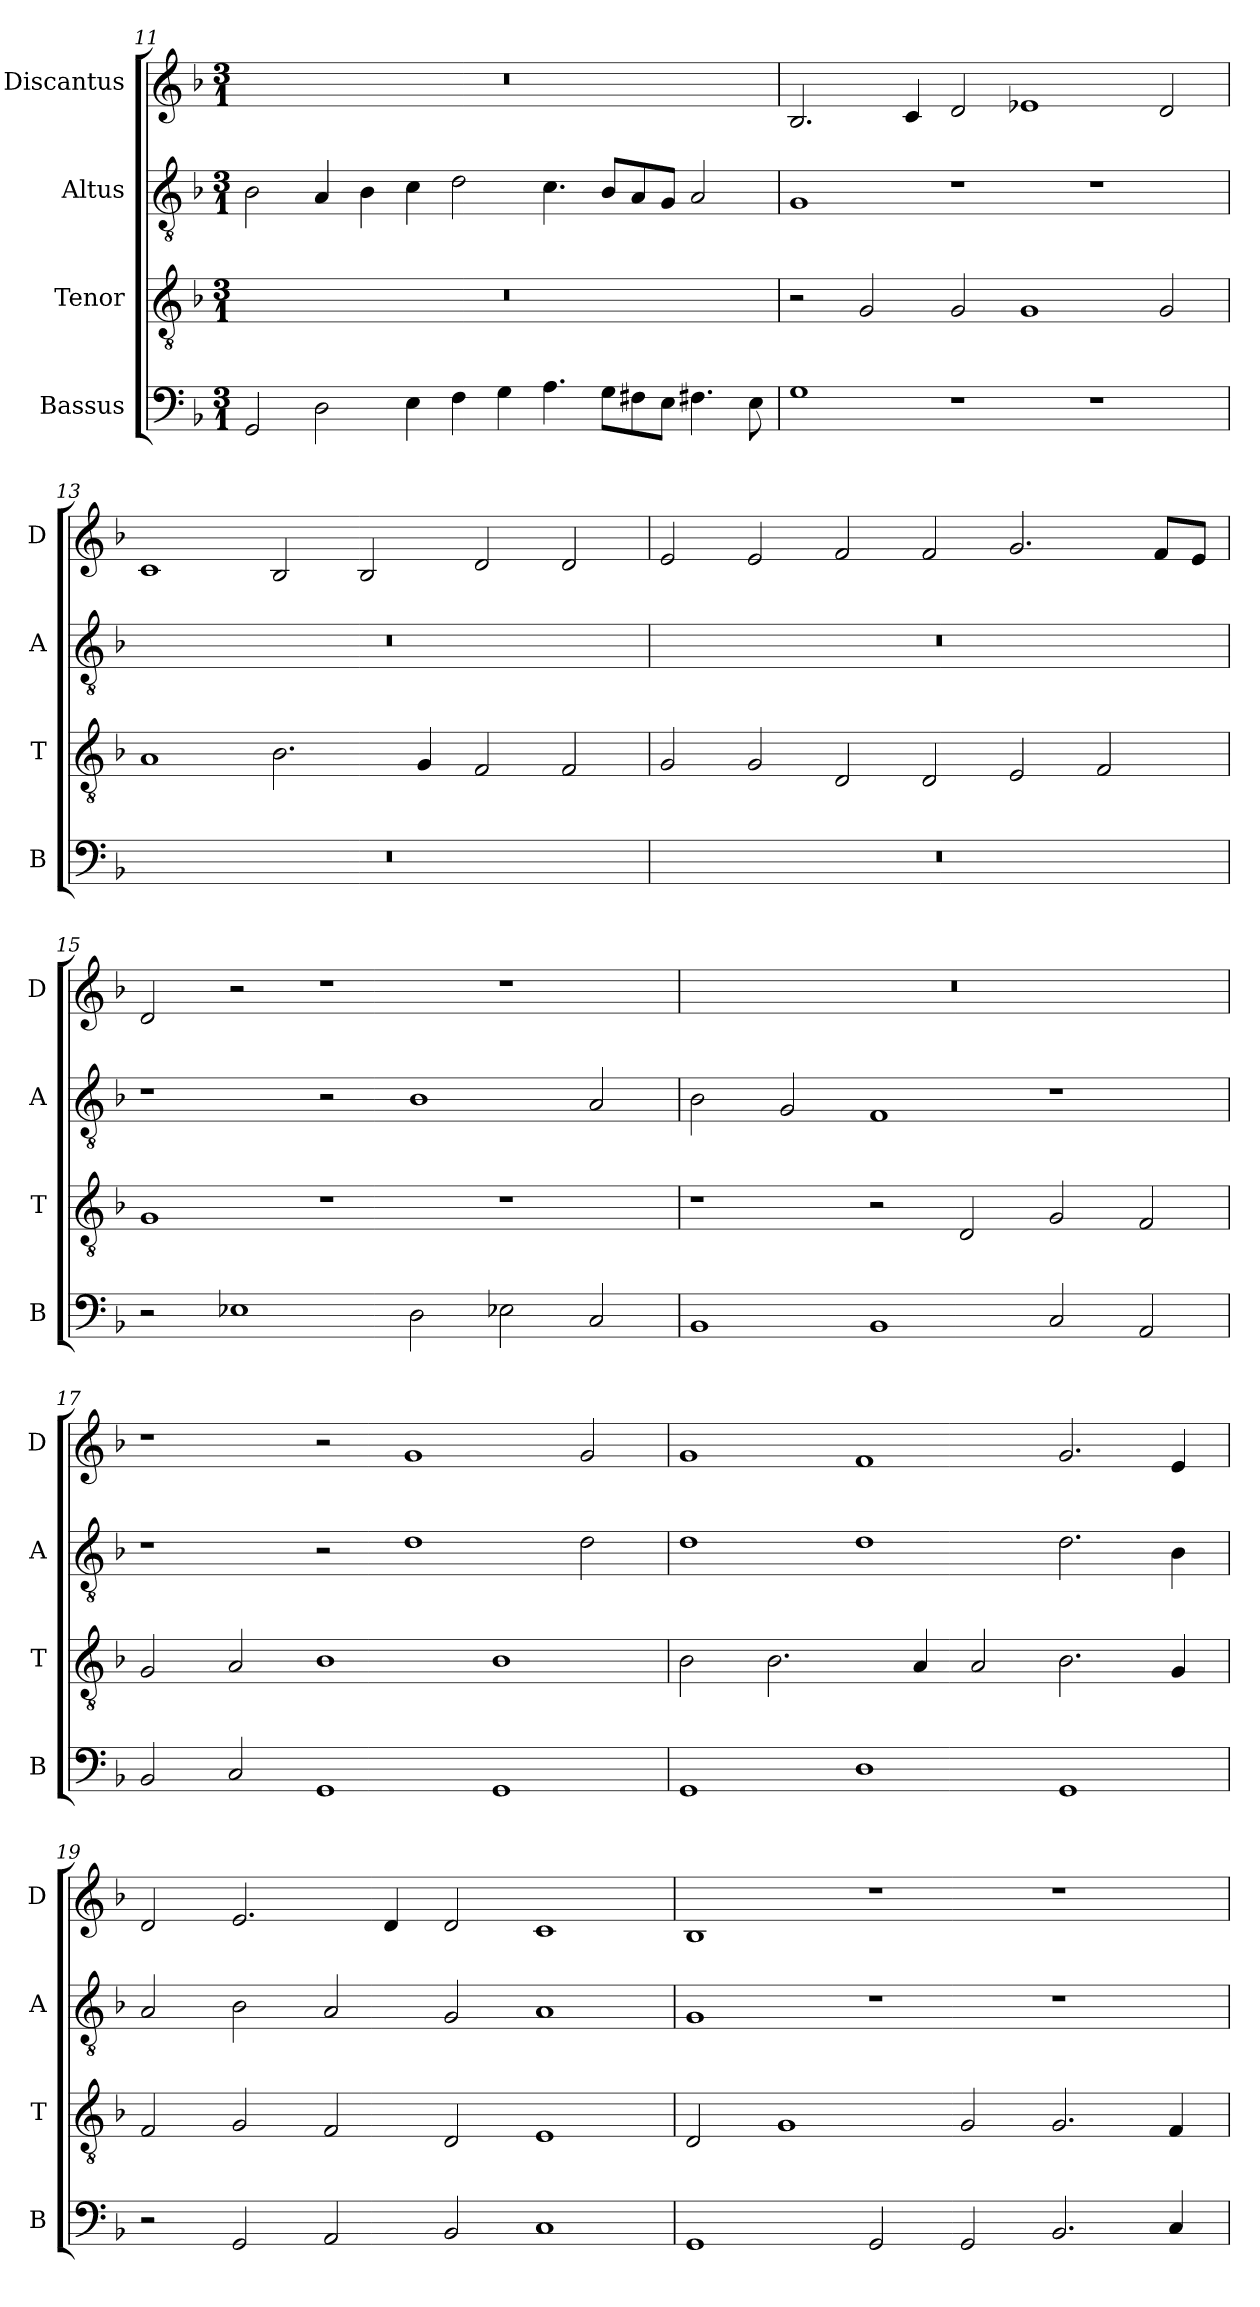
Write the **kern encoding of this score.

**kern	**kern	**kern	**kern
*part4	*part3	*part2	*part1
*staff4	*staff3	*staff2	*staff1
*I"Bassus	*I"Tenor	*I"Altus	*I"Discantus
*I'B	*I'T	*I'A	*I'D
*clefF4	*clefGv2	*clefGv2	*clefG2
*k[b-]	*k[b-]	*k[b-]	*k[b-]
*M3/1	*M3/1	*M3/1	*M3/1
=11	=11	=11	=11
2GG/	0.r	2B-\	0.r
2D\	.	4A/	.
.	.	4B-\	.
4E\	.	4c\	.
4F\	.	2d\	.
4G\	.	.	.
4.A\	.	4.c\	.
8G\L	.	8B-/L	.
8F#X\	.	8A/	.
8E\J	.	8G/J	.
4.F#X\	.	2A/	.
8E\	.	.	.
=12	=12	=12	=12
1G	2r	1G	2.B-/
.	2G/	.	.
.	.	.	4c/
1r	2G/	1r	2d/
.	1G	.	1e-X
1r	.	1r	.
.	2G/	.	2d/
=13	=13	=13	=13
0.r	1A	0.r	1c
.	2.B-\	.	2B-/
.	.	.	2B-/
.	4G/	.	.
.	2F/	.	2d/
.	2F/	.	2d/
=14	=14	=14	=14
0.r	2G/	0.r	2e/
.	2G/	.	2e/
.	2D/	.	2f/
.	2D/	.	2f/
.	2E/	.	2.g/
.	2F/	.	.
.	.	.	8f/L
.	.	.	8e/J
=15	=15	=15	=15
2r	1G	1r	2d/
1E-X	.	.	2r
.	1r	2r	1r
2D\	.	1B-	.
2E-X\	1r	.	1r
2C/	.	2A/	.
=16	=16	=16	=16
1BB-	1r	2B-\	0.r
.	.	2G/	.
1BB-	2r	1F	.
.	2D/	.	.
2C/	2G/	1r	.
2AA/	2F/	.	.
=17	=17	=17	=17
2BB-/	2G/	1r	1r
2C/	2A/	.	.
1GG	1B-	2r	2r
.	.	1d	1g
1GG	1B-	.	.
.	.	2d\	2g/
=18	=18	=18	=18
1GG	2B-\	1d	1g
.	2.B-\	.	.
1D	.	1d	1f
.	4A/	.	.
.	2A/	.	.
1GG	2.B-\	2.d\	2.g/
.	4G/	4B-\	4e/
=19	=19	=19	=19
2r	2F/	2A/	2d/
2GG/	2G/	2B-\	2.e/
2AA/	2F/	2A/	.
.	.	.	4d/
2BB-/	2D/	2G/	2d/
1C	1E	1A	1c
=20	=20	=20	=20
1GG	2D/	1G	1B-
.	1G	.	.
2GG/	.	1r	1r
2GG/	2G/	.	.
2.BB-/	2.G/	1r	1r
4C/	4F/	.	.
=	=	=	=
*-	*-	*-	*-
